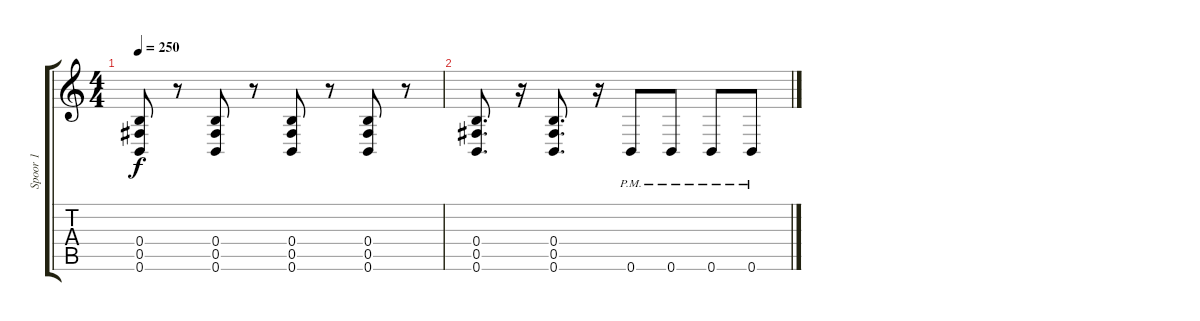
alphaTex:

\track ("Spoor 1" "Spoor 1") {instrument overdrivenguitar}
\staff {score tabs}
\tuning (E4 B3 G3 B2 Gb2 B1) {hide}
\ts (4 4)
\tempo 250
\clef g2
\ks c
(0.4 0.5 0.6).8{dy f} r.8 (0.4 0.5 0.6).8 r.8 (0.4 0.5 0.6).8 r.8 (0.4 0.5 0.6).8 r.8 |
(0.4 0.5 0.6).8{d} r.16 (0.4 0.5 0.6).8{d} r.16 0.6{pm}.8 0.6{pm}.8 0.6{pm}.8 0.6{pm}.8
